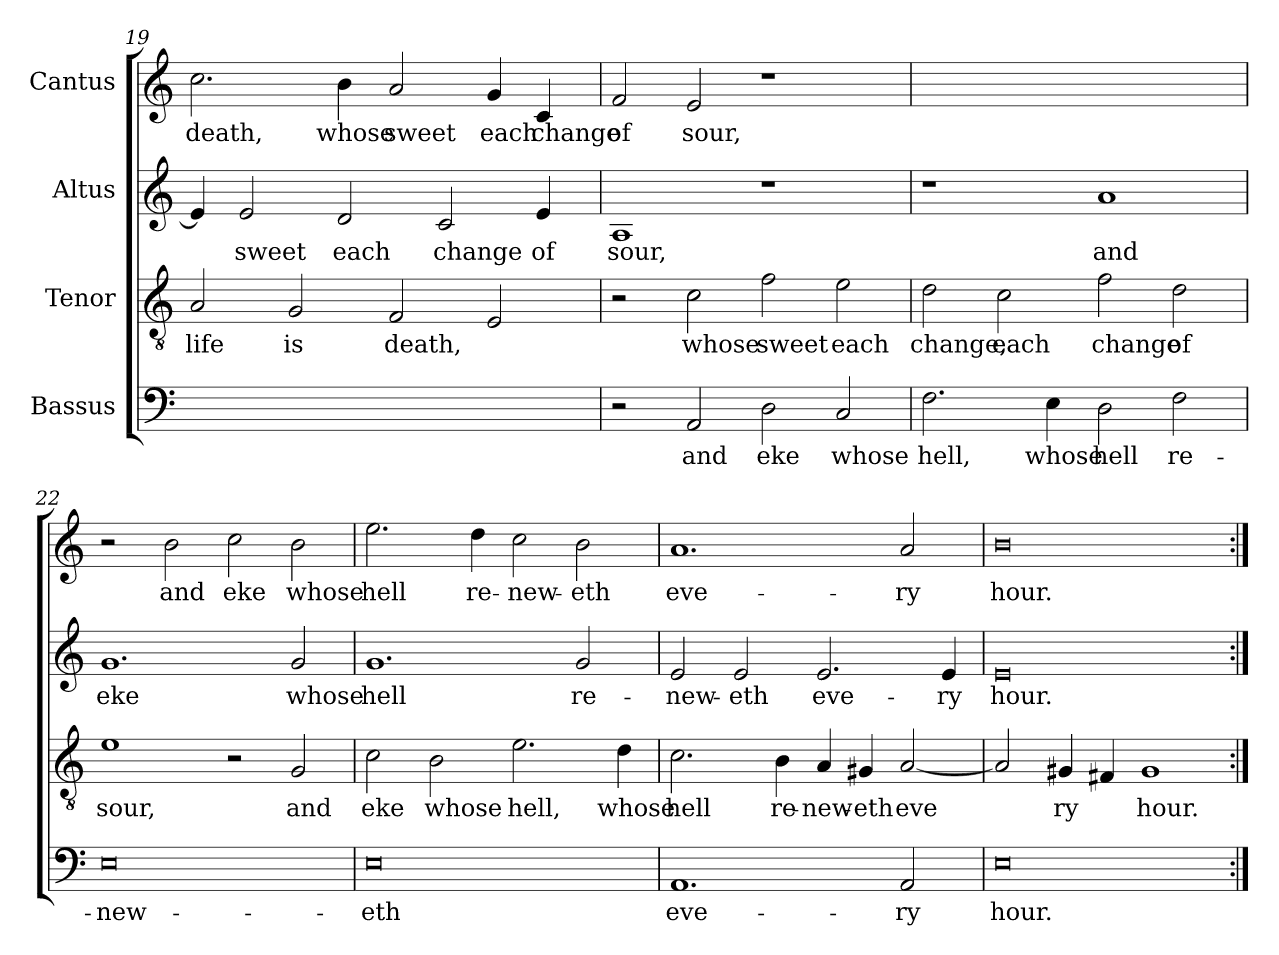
**kern	**text	**kern	**text	**kern	**text	**kern	**text
*part4	*part4	*part3	*part3	*part2	*part2	*part1	*part1
*staff4	*staff4	*staff3	*staff3	*staff2	*staff2	*staff1	*staff1
*I"Bassus	*	*I"Tenor	*	*I"Altus	*	*I"Cantus	*
*clefF4	*	*clefGv2	*	*clefG2	*	*clefG2	*
*k[]	*	*k[]	*	*k[]	*	*k[]	*
=19	=19	=19	=19	=19	=19	=19	=19
!	!	!	!LO:LY:b	!	!	!	!LO:LY:b
1ryy	.	2A/	life	4e/]	.	2.cc\	death,
!	!	!	!	!	!LO:LY:b	!	!
.	.	.	.	2e/	sweet	.	.
!	!	!	!LO:LY:b	!	!	!	!
.	.	2G/	is	.	.	.	.
!	!	!	!	!	!LO:LY:b	!	!LO:LY:b
.	.	.	.	2d/	each	4b\	whose
!	!	!	!LO:LY:b	!	!	!	!LO:LY:b
1ryy	.	2F/	death,	.	.	2a/	sweet
!	!	!	!	!	!LO:LY:b	!	!
.	.	.	.	2c/	change	.	.
!	!	!	!	!	!	!	!LO:LY:b
.	.	2E/	.	.	.	4g/	each
!	!	!	!	!	!LO:LY:b	!	!LO:LY:b
.	.	.	.	4e/	of	4c/	change
=20	=20	=20	=20	=20	=20	=20	=20
!	!	!	!	!	!LO:LY:b	!	!LO:LY:b
2r	.	2r	.	1A	sour,	2f/	of
!	!LO:LY:b	!	!LO:LY:b	!	!	!	!LO:LY:b
2AA/	and	2c\	whose	.	.	2e/	sour,
!	!LO:LY:b	!	!LO:LY:b	!	!	!	!
2D\	eke	2f\	sweet	1r	.	1r	.
!	!LO:LY:b	!	!LO:LY:b	!	!	!	!
2C/	whose	2e\	each	.	.	.	.
!!LO:LB:g=z
=21	=21	=21	=21	=21	=21	=21	=21
!	!LO:LY:b	!	!LO:LY:b	!	!	!	!
2.F\	hell,	2d\	change,	1r	.	1ryy	.
!	!	!	!LO:LY:b	!	!	!	!
.	.	2c\	each	.	.	.	.
!	!LO:LY:b	!	!	!	!	!	!
4E\	whose	.	.	.	.	.	.
!	!LO:LY:b	!	!LO:LY:b	!	!LO:LY:b	!	!
2D\	hell	2f\	change	1a	and	1ryy	.
!	!LO:LY:b	!	!LO:LY:b	!	!	!	!
2F\	re-	2d\	of	.	.	.	.
=22	=22	=22	=22	=22	=22	=22	=22
!	!LO:LY:b	!	!LO:LY:b	!	!LO:LY:b	!	!
0E	new-	1e	sour,	1.g	eke	2r	.
!	!	!	!	!	!	!	!LO:LY:b
.	.	.	.	.	.	2b\	and
!	!	!	!	!	!	!	!LO:LY:b
.	.	2r	.	.	.	2cc\	eke
!	!	!	!LO:LY:b	!	!LO:LY:b	!	!LO:LY:b
.	.	2G/	and	2g/	whose	2b\	whose
=23	=23	=23	=23	=23	=23	=23	=23
!	!LO:LY:b	!	!LO:LY:b	!	!LO:LY:b	!	!LO:LY:b
0E	eth	2c\	eke	1.g	hell	2.ee\	hell
!	!	!	!LO:LY:b	!	!	!	!
.	.	2B\	whose	.	.	.	.
!	!	!	!	!	!	!	!LO:LY:b
.	.	.	.	.	.	4dd\	re-
!	!	!	!LO:LY:b	!	!	!	!LO:LY:b
.	.	2.e\	hell,	.	.	2cc\	new-
!	!	!	!	!	!LO:LY:b	!	!LO:LY:b
.	.	.	.	2g/	re-	2b\	eth
!	!	!	!LO:LY:b	!	!	!	!
.	.	4d\	whose	.	.	.	.
=24	=24	=24	=24	=24	=24	=24	=24
!	!LO:LY:b	!	!LO:LY:b	!	!LO:LY:b	!	!LO:LY:b
1.AA	eve-	2.c\	hell	2e/	new-	1.a	eve-
!	!	!	!	!	!LO:LY:b	!	!
.	.	.	.	2e/	eth	.	.
!	!	!	!LO:LY:b	!	!	!	!
.	.	4B\	re-	.	.	.	.
!	!	!	!LO:LY:b	!	!LO:LY:b	!	!
.	.	4A/	new-	2.e/	eve-	.	.
!	!	!	!LO:LY:b	!	!	!	!
.	.	4G#X/	eth	.	.	.	.
!	!LO:LY:b	!	!LO:LY:b	!	!	!	!LO:LY:b
2AA/	ry	[2A/	eve	.	.	2a/	ry
!	!	!	!	!	!LO:LY:b	!	!
.	.	.	.	4e/	ry	.	.
=25	=25	=25	=25	=25	=25	=25	=25
!	!LO:LY:b	!	!LO:LY:b	!	!LO:LY:b	!	!LO:LY:b
0E	hour.	2A/]	-	0e	hour.	0b	hour.
!	!	!	!LO:LY:b	!	!	!	!
.	.	4G#X/	ry	.	.	.	.
.	.	4F#X/	.	.	.	.	.
!	!	!	!LO:LY:b	!	!	!	!
.	.	1G#	hour.	.	.	.	.
=:|!	=:|!	=:|!	=:|!	=:|!	=:|!	=:|!	=:|!
*-	*-	*-	*-	*-	*-	*-	*-
